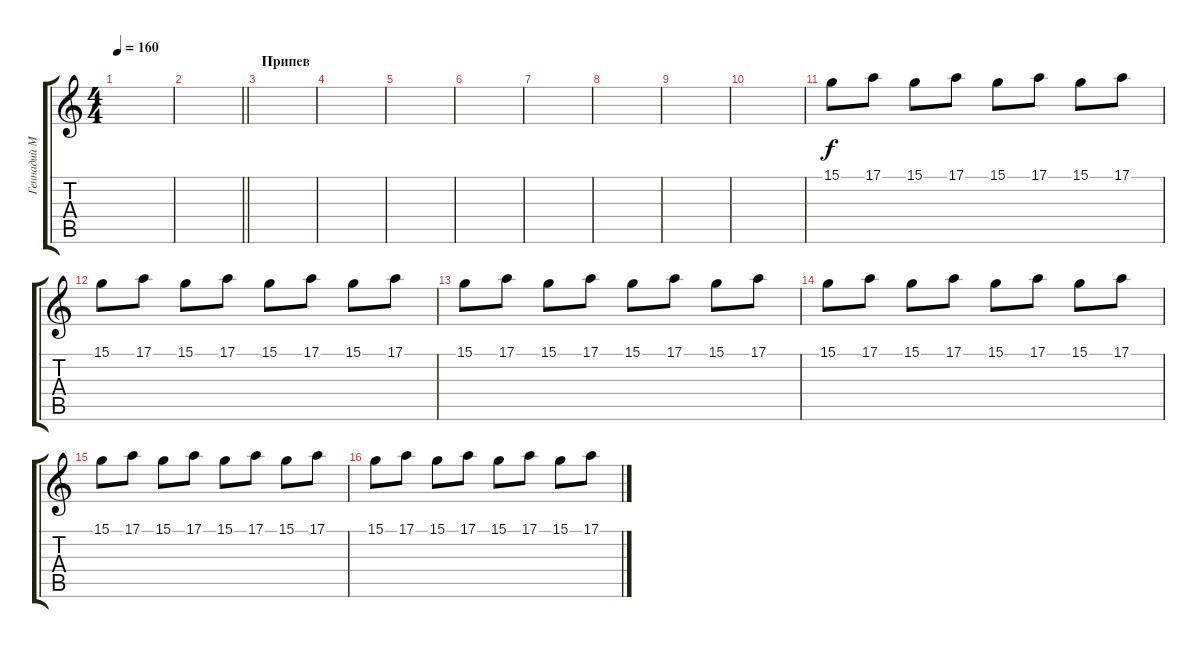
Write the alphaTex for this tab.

\track ("Геннадий Матвеев" "Геннадий М") {instrument stringensemble1}
\staff {score tabs}
\tuning (E4 B3 G3 D3 A2 E2) {hide}
\ts (4 4)
\tempo 160
\clef g2
\ks c
|
\barLineRight lightlight
|
\section ("" "Припев")
|
|
|
|
|
|
|
|
15.1.8 17.1.8 15.1.8 17.1.8 15.1.8 17.1.8 15.1.8 17.1.8 |
15.1.8 17.1.8 15.1.8 17.1.8 15.1.8 17.1.8 15.1.8 17.1.8 |
15.1.8 17.1.8 15.1.8 17.1.8 15.1.8 17.1.8 15.1.8 17.1.8 |
15.1.8 17.1.8 15.1.8 17.1.8 15.1.8 17.1.8 15.1.8 17.1.8 |
15.1.8 17.1.8 15.1.8 17.1.8 15.1.8 17.1.8 15.1.8 17.1.8 |
15.1.8 17.1.8 15.1.8 17.1.8 15.1.8 17.1.8 15.1.8 17.1.8
